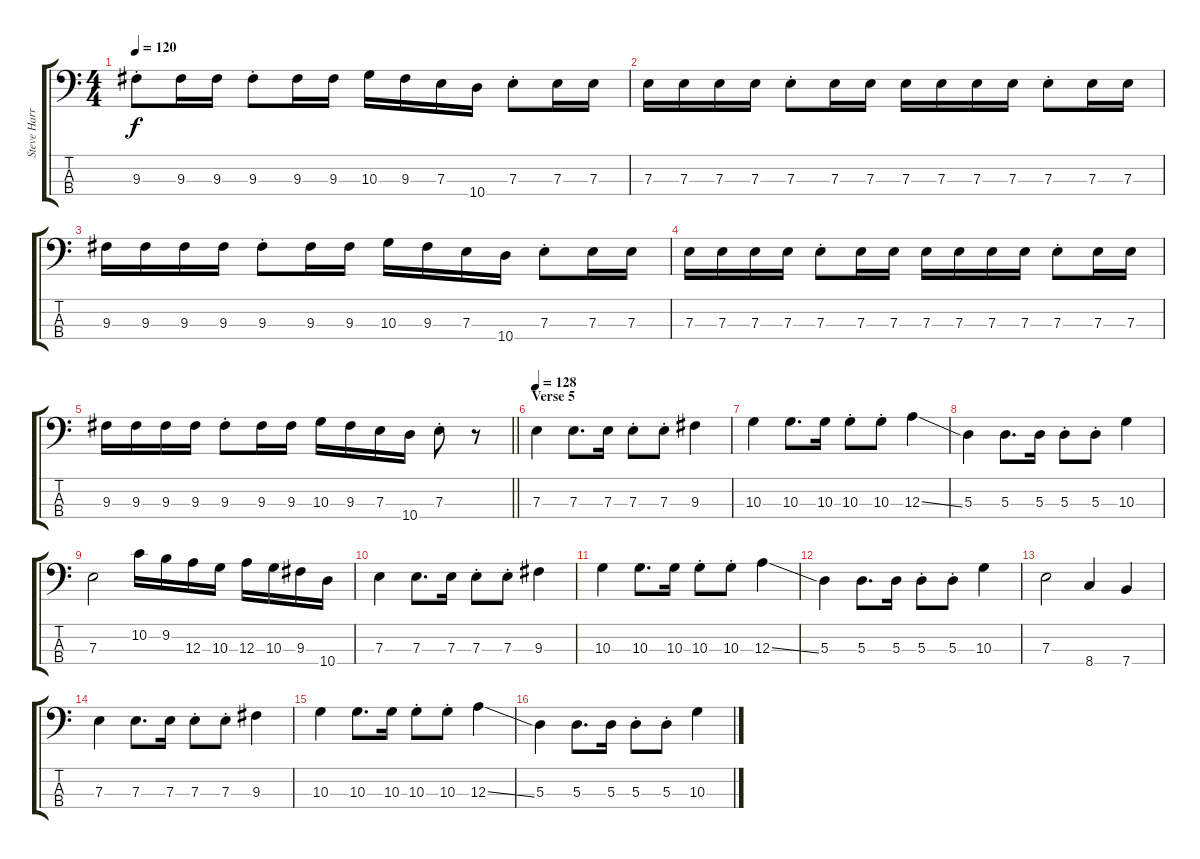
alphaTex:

\track ("Steve Harris" "Steve Harr") {instrument electricbassfinger}
\staff {score tabs}
\tuning (G2 D2 A1 E1) {hide}
\ts (4 4)
\tempo 120
\clef f4
\ks c
9.3{st}.8{dy f} 9.3.16 9.3.16 9.3{st}.8 9.3.16 9.3.16 10.3.16 9.3.16 7.3.16 10.4.16 7.3{st}.8 7.3.16 7.3.16 |
7.3.16 7.3.16 7.3.16 7.3.16 7.3{st}.8 7.3.16 7.3.16 7.3.16 7.3.16 7.3.16 7.3.16 7.3{st}.8 7.3.16 7.3.16 |
9.3.16 9.3.16 9.3.16 9.3.16 9.3{st}.8 9.3.16 9.3.16 10.3.16 9.3.16 7.3.16 10.4.16 7.3{st}.8 7.3.16 7.3.16 |
7.3.16 7.3.16 7.3.16 7.3.16 7.3{st}.8 7.3.16 7.3.16 7.3.16 7.3.16 7.3.16 7.3.16 7.3{st}.8 7.3.16 7.3.16 |
\barLineRight lightlight
9.3.16 9.3.16 9.3.16 9.3.16 9.3{st}.8 9.3.16 9.3.16 10.3.16 9.3.16 7.3.16 10.4.16 7.3{st}.8 r.8 |
\section ("" "Verse 5")
\tempo 128
7.3.4 7.3.8{d} 7.3.16 7.3{st}.8 7.3{st}.8 9.3.4 |
10.3.4 10.3.8{d} 10.3.16 10.3{st}.8 10.3{st}.8 12.3{ss}.4 |
5.3.4 5.3.8{d} 5.3.16 5.3{st}.8 5.3{st}.8 10.3.4 |
7.3.2 10.2.16 9.2.16 12.3.16 10.3.16 12.3.16 10.3.16 9.3.16 10.4.16 |
7.3.4 7.3.8{d} 7.3.16 7.3{st}.8 7.3{st}.8 9.3.4 |
10.3.4 10.3.8{d} 10.3.16 10.3{st}.8 10.3{st}.8 12.3{ss}.4 |
5.3.4 5.3.8{d} 5.3.16 5.3{st}.8 5.3{st}.8 10.3.4 |
7.3.2 8.4.4 7.4.4 |
7.3.4 7.3.8{d} 7.3.16 7.3{st}.8 7.3{st}.8 9.3.4 |
10.3.4 10.3.8{d} 10.3.16 10.3{st}.8 10.3{st}.8 12.3{ss}.4 |
5.3.4 5.3.8{d} 5.3.16 5.3{st}.8 5.3{st}.8 10.3.4
